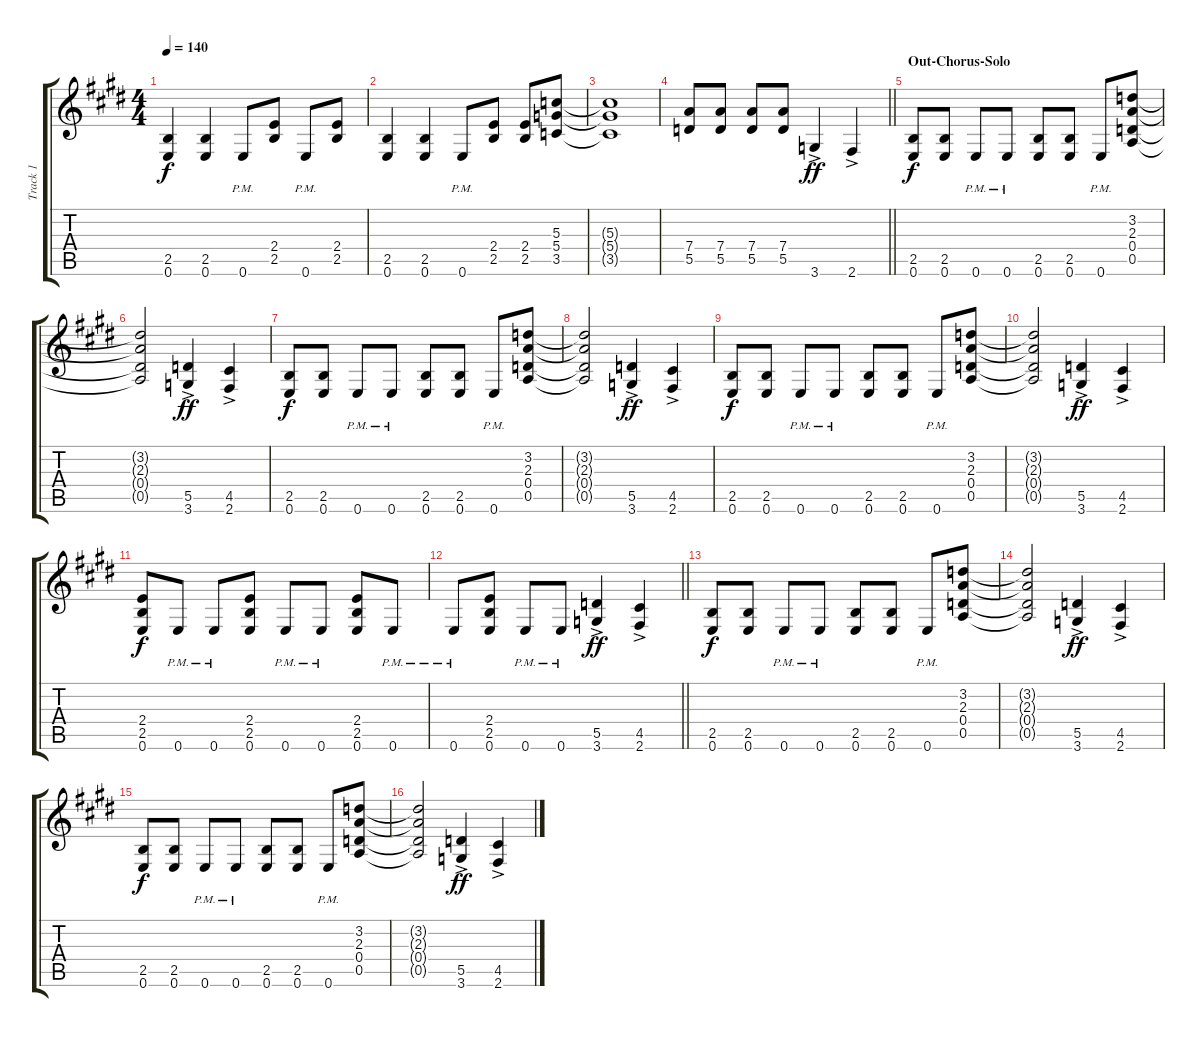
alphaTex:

\track ("Track 1" "Track 1") {instrument distortionguitar}
\staff {score tabs}
\tuning (E4 B3 G3 D3 A2 E2) {hide}
\ts (4 4)
\tempo 140
\clef g2
\ks e
(2.5 0.6).4{dy f} (2.5 0.6).4 0.6{pm}.8 (2.4 2.5).8 0.6{pm}.8 (2.4 2.5).8 |
(2.5 0.6).4 (2.5 0.6).4 0.6{pm}.8 (2.4 2.5).8 (2.4 2.5).8 (5.3 5.4 3.5).8 |
(5.3{t} 5.4{t} 3.5{t}).1 |
\barLineRight lightlight
(7.4 5.5).8 (7.4 5.5).8 (7.4 5.5).8 (7.4 5.5).8 3.6{ac}.4{dy ff} 2.6{ac}.4 |
\section ("" "Out-Chorus-Solo")
(2.5 0.6).8{dy f} (2.5 0.6).8 0.6{pm}.8 0.6{pm}.8 (2.5 0.6).8 (2.5 0.6).8 0.6{pm}.8 (3.2 2.3 0.4 0.5).8 |
(3.2{t} 2.3{t} 0.4{t} 0.5{t}).2 (5.5{ac} 3.6{ac}).4{dy ff} (4.5{ac} 2.6{ac}).4 |
(2.5 0.6).8{dy f} (2.5 0.6).8 0.6{pm}.8 0.6{pm}.8 (2.5 0.6).8 (2.5 0.6).8 0.6{pm}.8 (3.2 2.3 0.4 0.5).8 |
(3.2{t} 2.3{t} 0.4{t} 0.5{t}).2 (5.5{ac} 3.6{ac}).4{dy ff} (4.5{ac} 2.6{ac}).4 |
(2.5 0.6).8{dy f} (2.5 0.6).8 0.6{pm}.8 0.6{pm}.8 (2.5 0.6).8 (2.5 0.6).8 0.6{pm}.8 (3.2 2.3 0.4 0.5).8 |
(3.2{t} 2.3{t} 0.4{t} 0.5{t}).2 (5.5{ac} 3.6{ac}).4{dy ff} (4.5{ac} 2.6{ac}).4 |
(2.4 2.5 0.6).8{dy f} 0.6{pm}.8 0.6{pm}.8 (2.4 2.5 0.6).8 0.6{pm}.8 0.6{pm}.8 (2.4 2.5 0.6).8 0.6{pm}.8 |
\barLineRight lightlight
0.6{pm}.8 (2.4 2.5 0.6).8 0.6{pm}.8 0.6{pm}.8 (5.5{ac} 3.6{ac}).4{dy ff} (4.5{ac} 2.6{ac}).4 |
(2.5 0.6).8{dy f} (2.5 0.6).8 0.6{pm}.8 0.6{pm}.8 (2.5 0.6).8 (2.5 0.6).8 0.6{pm}.8 (3.2 2.3 0.4 0.5).8 |
(3.2{t} 2.3{t} 0.4{t} 0.5{t}).2 (5.5{ac} 3.6{ac}).4{dy ff} (4.5{ac} 2.6{ac}).4 |
(2.5 0.6).8{dy f} (2.5 0.6).8 0.6{pm}.8 0.6{pm}.8 (2.5 0.6).8 (2.5 0.6).8 0.6{pm}.8 (3.2 2.3 0.4 0.5).8 |
(3.2{t} 2.3{t} 0.4{t} 0.5{t}).2 (5.5{ac} 3.6{ac}).4{dy ff} (4.5{ac} 2.6{ac}).4
